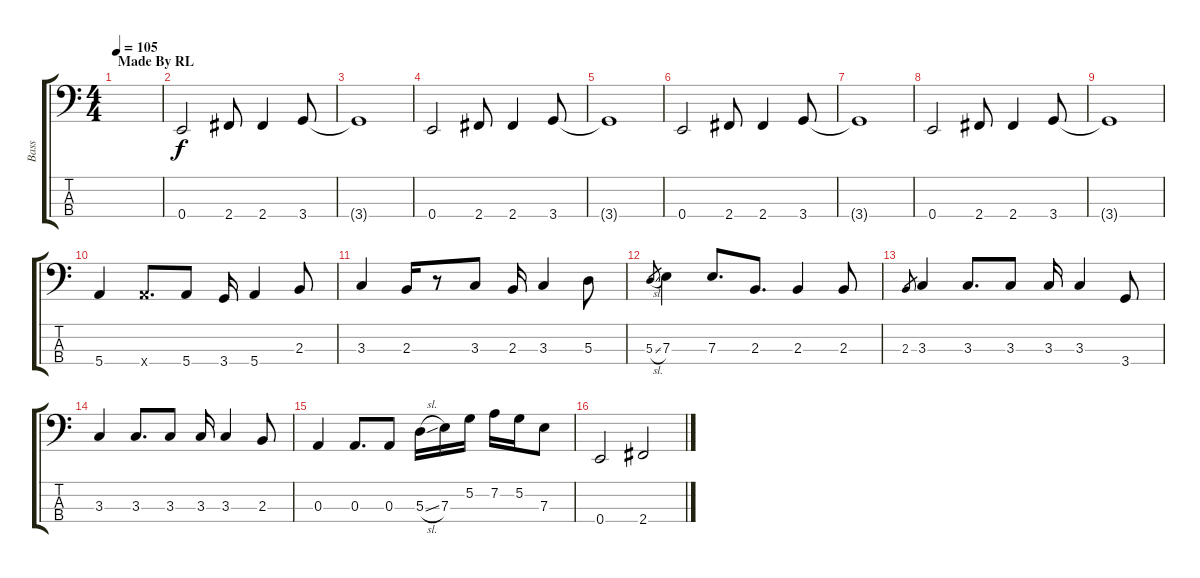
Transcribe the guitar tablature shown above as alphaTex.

\track ("Bass" "Bass") {instrument electricbasspick}
\staff {score tabs}
\tuning (G2 D2 A1 E1) {hide}
\ts (4 4)
\section ("" "Made By RL")
\tempo 105
\clef f4
\ks c
|
0.4.2 2.4.8 2.4.4 3.4.8 |
3.4{t}.1 |
0.4.2 2.4.8 2.4.4 3.4.8 |
3.4{t}.1 |
0.4.2 2.4.8 2.4.4 3.4.8 |
3.4{t}.1 |
0.4.2 2.4.8 2.4.4 3.4.8 |
3.4{t}.1 |
5.4.4{volume 16} 5.4{x}.8{d} 5.4.8 3.4.16 5.4.4 2.3.8 |
3.3.4 2.3.16 r.8 3.3.8 2.3.16 3.3.4 5.3.8 |
5.3{sl}.8{gr} 7.3.4 7.3.8{d} 2.3.8{d} 2.3.4 2.3.8 |
2.3.8{gr} 3.3.4 3.3.8{d} 3.3.8 3.3.16 3.3.4 3.4.8 |
3.3.4 3.3.8{d} 3.3.8 3.3.16 3.3.4 2.3.8 |
0.3.4 0.3.8{d} 0.3.8 5.3{sl}.16 7.3.16 5.2.16 7.2.16 5.2.16 7.3.8 |
0.4.2{volume 10} 2.4.2
